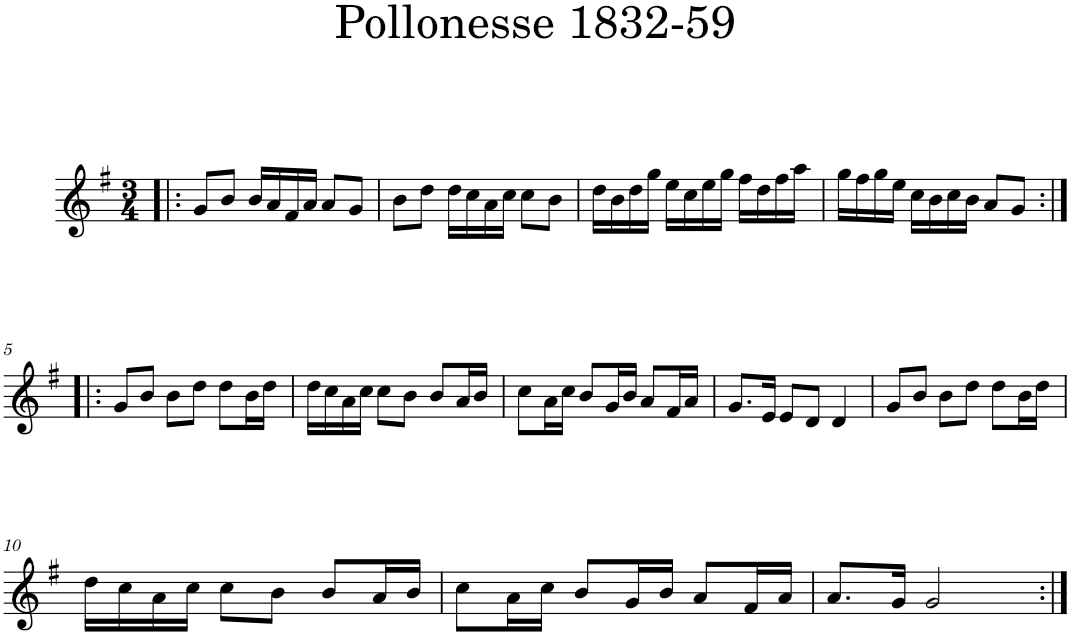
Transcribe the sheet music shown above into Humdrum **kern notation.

**kern
*part1
*staff1
*I"Piano
*I'Pno
*clefG2
*k[f#]
*G:
*M3/4
=1!|:
8g/L
8b/J
16b/LL
16a/
16f#/
16a/JJ
8a/L
8g/J
=2
8b\L
8dd\J
16dd\LL
16cc\
16a\
16cc\JJ
8cc\L
8b\J
=3
16dd\LL
16b\
16dd\
16gg\JJ
16ee\LL
16cc\
16ee\
16gg\JJ
16ff#\LL
16dd\
16ff#\
16aa\JJ
=4
16gg\LL
16ff#\
16gg\
16ee\JJ
16cc\LL
16b\
16cc\
16b\JJ
8a/L
8g/J
!!LO:LB:g=z
=5:|!|:
8g/L
8b/J
8b\L
8dd\J
8dd\L
16b\L
16dd\JJ
=6
16dd\LL
16cc\
16a\
16cc\JJ
8cc\L
8b\J
8b/L
16a/L
16b/JJ
=7
8cc\L
16a\L
16cc\JJ
8b/L
16g/L
16b/JJ
8a/L
16f#/L
16a/JJ
=8
8.g/L
16e/Jk
8e/L
8d/J
4d/
=9
8g/L
8b/J
8b\L
8dd\J
8dd\L
16b\L
16dd\JJ
!!LO:LB:g=z
=10
16dd\LL
16cc\
16a\
16cc\JJ
8cc\L
8b\J
8b/L
16a/L
16b/JJ
=11
8cc\L
16a\L
16cc\JJ
8b/L
16g/L
16b/JJ
8a/L
16f#/L
16a/JJ
=12
8.a/L
16g/Jk
2g/
=:|!
*-
